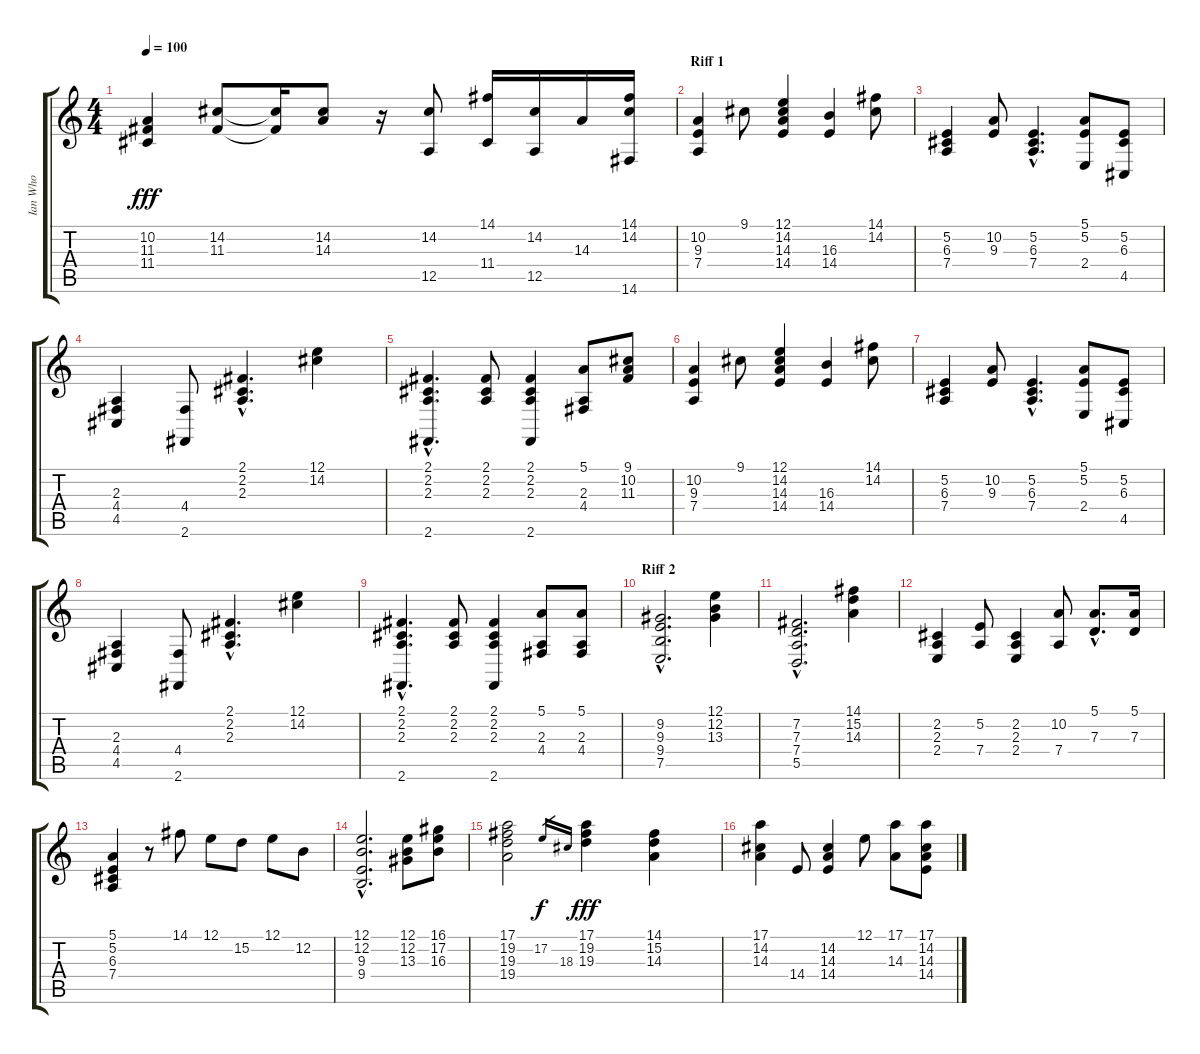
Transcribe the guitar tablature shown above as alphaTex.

\track ("Ian Who" "Ian Who") {instrument acousticgrandpiano}
\staff {score tabs}
\tuning (E4 B3 G3 D3 A2 E2) {hide}
\ts (4 4)
\tempo 100
\clef g2
\ks c
(10.2 11.3 11.4).4{dy fff} (14.2 11.3).8 (14.2{t} 11.3{t}).16 (14.2 14.3).8 r.16 (14.2 12.5).8 (14.1 11.4).16 (14.2 12.5).16 14.3.16 (14.1 14.2 14.6).16 |
\section ("" "Riff 1")
(10.2 9.3 7.4).4 9.1.8 (12.1 14.2 14.3 14.4).4 (16.3 14.4).4 (14.1 14.2).8 |
(5.2 6.3 7.4).4 (10.2 9.3).8 (5.2{hac} 6.3{hac} 7.4{hac}).4{d} (5.1 5.2 2.4).8 (5.2 6.3 4.5).8 |
(2.3 4.4 4.5).4 (4.4 2.6).8 (2.1{hac} 2.2{hac} 2.3{hac}).4{d} (12.1 14.2).4 |
(2.1{hac} 2.2{hac} 2.3{hac} 2.6{hac}).4{d} (2.1 2.2 2.3).8 (2.1 2.2 2.3 2.6).4 (5.1 2.3 4.4).8 (9.1 10.2 11.3).8 |
(10.2 9.3 7.4).4 9.1.8 (12.1 14.2 14.3 14.4).4 (16.3 14.4).4 (14.1 14.2).8 |
(5.2 6.3 7.4).4 (10.2 9.3).8 (5.2{hac} 6.3{hac} 7.4{hac}).4{d} (5.1 5.2 2.4).8 (5.2 6.3 4.5).8 |
(2.3 4.4 4.5).4 (4.4 2.6).8 (2.1{hac} 2.2{hac} 2.3{hac}).4{d} (12.1 14.2).4 |
(2.1{hac} 2.2{hac} 2.3{hac} 2.6{hac}).4{d} (2.1 2.2 2.3).8 (2.1 2.2 2.3 2.6).4 (5.1 2.3 4.4).8 (5.1 2.3 4.4).8 |
\section ("" "Riff 2")
(9.2{hac} 9.3{hac} 9.4{hac} 7.5{hac}).2{d} (12.1 12.2 13.3).4 |
(7.2{hac} 7.3{hac} 7.4{hac} 5.5{hac}).2{d} (14.1 15.2 14.3).4 |
(2.2 2.3 2.4).4 (5.2 7.4).8 (2.2 2.3 2.4).4 (10.2 7.4).8 (5.1{hac} 7.3{hac}).8{d} (5.1 7.3).16 |
(5.1 5.2 6.3 7.4).4 r.8 14.1.8 12.1.8 15.2.8 12.1.8 12.2.8 |
(12.1{hac} 12.2{hac} 9.3{hac} 9.4{hac}).2{d} (12.1 12.2 13.3).8 (16.1 17.2 16.3).8 |
(17.1 19.2 19.3 19.4).2 17.2.16{gr dy f} 18.3.16{gr} (17.1 19.2 19.3).4{dy fff} (14.1 15.2 14.3).4 |
(17.1 14.2 14.3).4 14.4.8 (14.2 14.3 14.4).4 12.1.8 (17.1 14.3).8 (17.1 14.2 14.3 14.4).8
